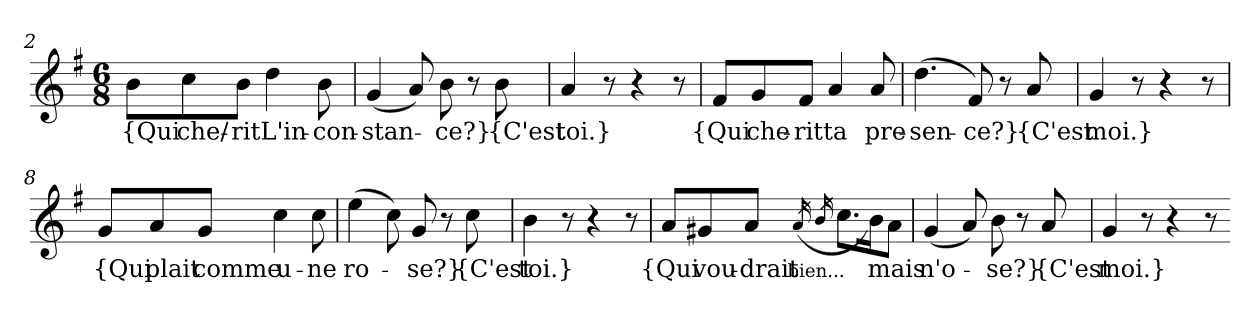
**kern	**text
*part1	*part1
*staff1	*staff1
*clefG2	*
*k[f#]	*
*M6/8	*
=2	=2
8b\L	{Qui
8cc\	che/-
8b\J	-rit
4dd	L'in-
8b	-con-
=3	=3
(4g	-stan-
8a)	.
8b	-ce?}
8r	.
8b	{C'est
=4	=4
4a	toi.}
8r	.
4r	.
8r	.
=5	=5
8f#/L	{Qui
8g/	che-
8f#/J	-rit
4a	ta
8a	pre-
=6	=6
(4.dd	-sen-
8f#)	-ce?}
8r	.
8a	{C'est
=7	=7
4g	moi.}
8r	.
4r	.
8r	.
=8	=8
8g/L	{Qui
8a/	plait
8g/J	comme
4cc	u-
8cc	-ne
=9	=9
(4ee	ro-
8cc)	.
8g	-se?}
8r	.
8cc	{C'est
=10	=10
4b	toi.}
8r	.
4r	.
8r	.
=11	=11
8a/L	{Qui
8g#X/	vou-
8a/J	-drait
(16qa	bien...
16qb	.
8.cc\L	.
16b\K)	.
8a\J	mais
=12	=12
(4g	n'o-
8a)	.
8b	-se?}
8r	.
8a	{C'est
=13	=13
4g	moi.}
8r	.
4r	.
8r	.
=-	=-
*-	*-
